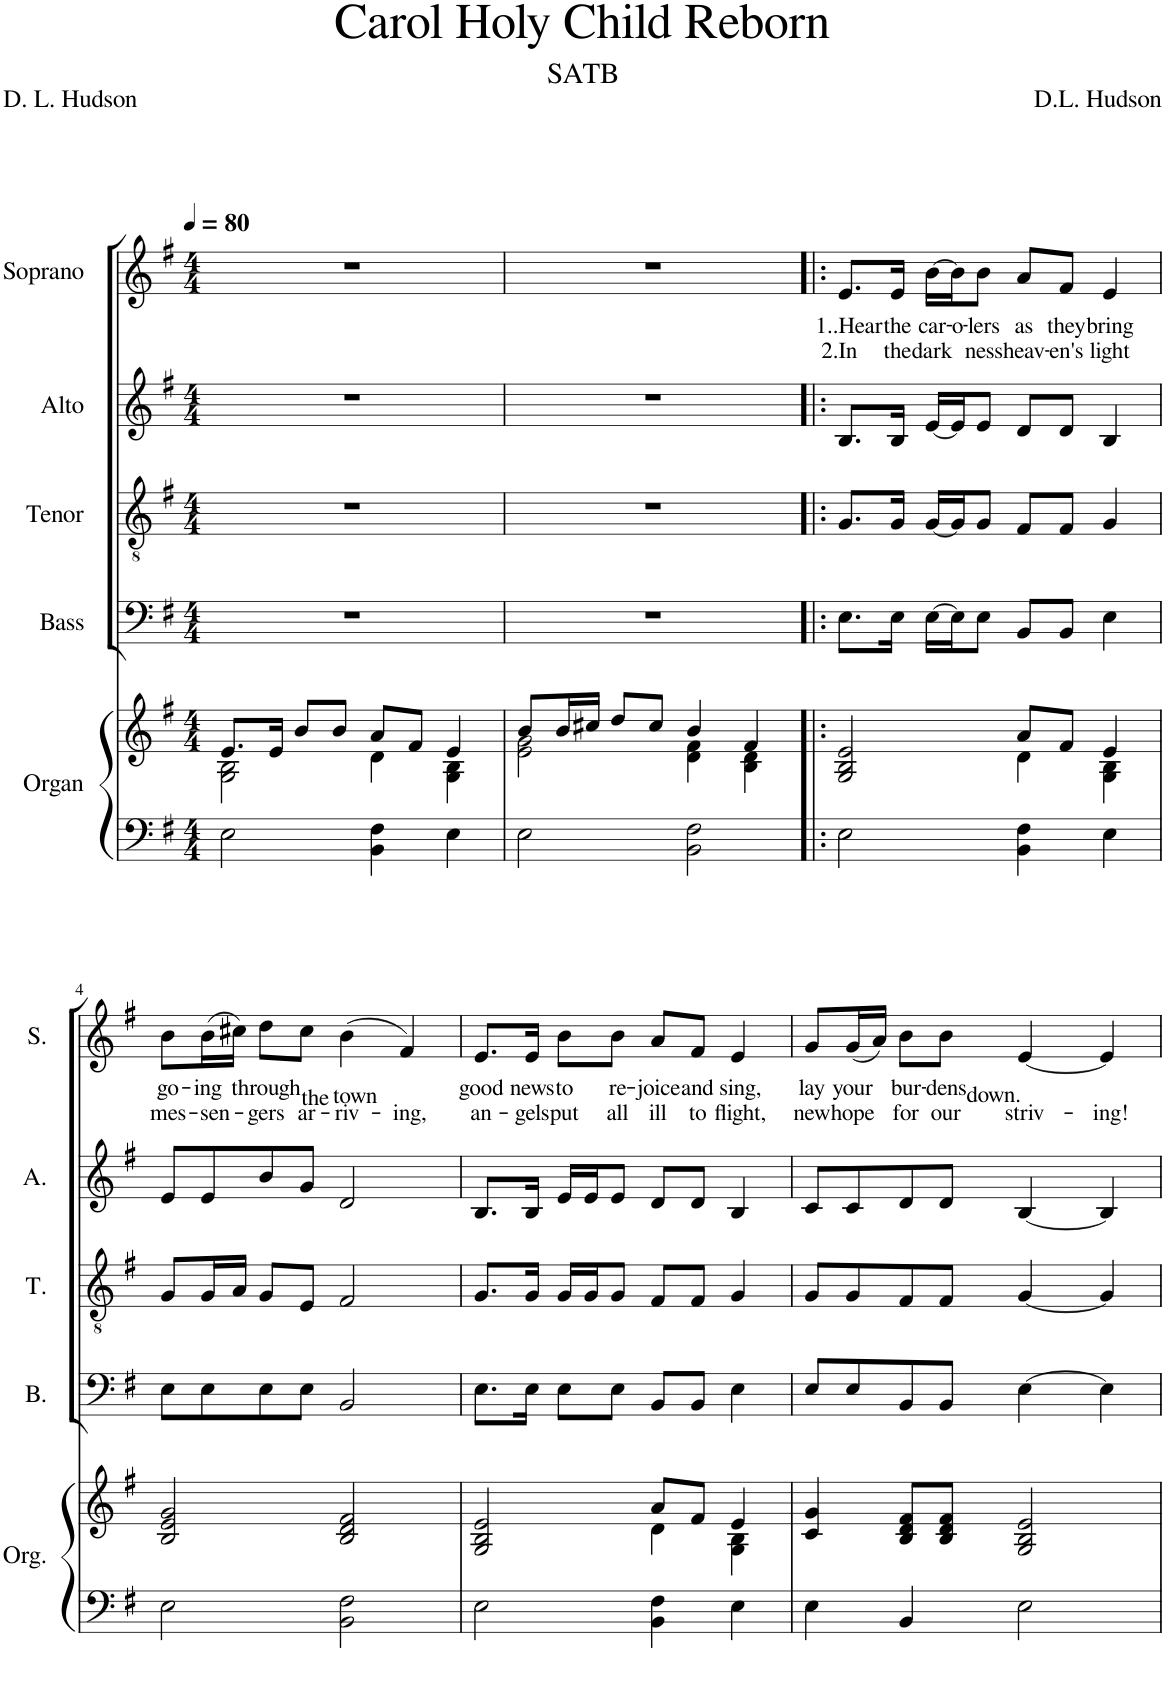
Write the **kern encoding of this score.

**kern	**kern	**kern	**kern	**kern	**kern	**text	**text
*part5	*part5	*part4	*part3	*part2	*part1	*part1	*part1
*staff6	*staff5	*staff4	*staff3	*staff2	*staff1	*staff1	*staff1
*I"Organ	*	*I"Bass	*I"Tenor	*I"Alto	*I"Soprano	*	*
*I'Org.	*	*I'B.	*I'T.	*I'A.	*I'S.	*	*
*clefF4	*clefG2	*clefF4	*clefGv2	*clefG2	*clefG2	*	*
*k[f#]	*k[f#]	*k[f#]	*k[f#]	*k[f#]	*k[f#]	*	*
*M4/4	*M4/4	*M4/4	*M4/4	*M4/4	*M4/4	*	*
*MM80	*MM80	*MM80	*MM80	*MM80	*MM80	*	*
=1	=1	=1	=1	=1	=1	=1	=1
*	*^	*	*	*	*	*	*
2E\	8.e/L	2G\ 2B\	1r	1r	1r	1r	.	.
.	16e/Jk	.	.	.	.	.	.	.
.	8b/L	.	.	.	.	.	.	.
.	8b/J	.	.	.	.	.	.	.
4BB\ 4F#\	8a/L	4d\	.	.	.	.	.	.
.	8f#/J	.	.	.	.	.	.	.
4E\	4e/	4G\ 4B\	.	.	.	.	.	.
=2	=2	=2	=2	=2	=2	=2	=2	=2
2E\	8b/L	2e\ 2g\	1r	1r	1r	1r	.	.
.	16b/L	.	.	.	.	.	.	.
.	16cc#X/JJ	.	.	.	.	.	.	.
.	8dd/L	.	.	.	.	.	.	.
.	8cc#/J	.	.	.	.	.	.	.
2BB\ 2F#\	4b/	4d\ 4f#\	.	.	.	.	.	.
.	4f#/	4B\ 4d\	.	.	.	.	.	.
=3!|:	=3!|:	=3!|:	=3!|:	=3!|:	=3!|:	=3!|:	=3!|:	=3!|:
!	!	!	!	!	!	!	!LO:LY:b	!LO:LY:b
2E\	2G/ 2B/ 2e/	2ryy	8.E\L	8.G/L	8.B/L	8.e/L	1..Hear	2.In
!	!	!	!	!	!	!	!LO:LY:b	!LO:LY:b
.	.	.	16E\Jk	16G/Jk	16B/Jk	16e/Jk	the	the
!	!	!	!	!	!	!	!LO:LY:b	!LO:LY:b
.	.	.	[16E\LL	[16G/LL	[16e/LL	[16b\LL	car-	dark
!	!	!	!	!	!	!	!LO:LY:b	!
.	.	.	16E\J]	16G/J]	16e/J]	16b\J]	-o-	.
!	!	!	!	!	!	!	!LO:LY:b	!LO:LY:b
.	.	.	8E\J	8G/J	8e/J	8b\J	-lers	ness
!	!	!	!	!	!	!	!LO:LY:b	!LO:LY:b
4BB\ 4F#\	8a/L	4d\	8BB/L	8F#/L	8d/L	8a/L	as	heav-
!	!	!	!	!	!	!	!LO:LY:b	!LO:LY:b
.	8f#/J	.	8BB/J	8F#/J	8d/J	8f#/J	they	-en's
!	!	!	!	!	!	!	!LO:LY:b	!LO:LY:b
4E\	4e/	4G\ 4B\	4E\	4G/	4B/	4e/	bring	light
!!LO:LB:g=z
=4	=4	=4	=4	=4	=4	=4	=4	=4
!	!	!	!	!	!	!	!LO:LY:b	!LO:LY:b
*	*v	*v	*	*	*	*	*	*
2E\	2B/ 2e/ 2g/	8E\L	8G/L	8e/L	8b\L	go-	mes-
!	!	!	!	!	!	!LO:LY:b	!LO:LY:b
.	.	8E\	16G/L	8e/	(16b\L	-ing	-sen-
.	.	.	16A/JJ	.	16cc#X\JJ)	.	.
!	!	!	!	!	!	!LO:LY:b	!LO:LY:b
.	.	8E\	8G/L	8b/	8dd\L	through	gers
!	!	!	!	!	!	!LO:LY:b	!LO:LY:b
.	.	8E\J	8E/J	8g/J	8cc#\J	the	ar-
!	!	!	!	!	!	!LO:LY:b	!LO:LY:b
2BB\ 2F#\	2B/ 2d/ 2f#/	2BB/	2F#/	2d/	(4b\	town	-riv-
!	!	!	!	!	!	!	!LO:LY:b
.	.	.	.	.	4f#/)	.	-ing,
=5	=5	=5	=5	=5	=5	=5	=5
*	*^	*	*	*	*	*	*
!	!	!	!	!	!	!	!LO:LY:b	!LO:LY:b
2E\	2G/ 2B/ 2e/	2ryy	8.E\L	8.G/L	8.B/L	8.e/L	good	an-
!	!	!	!	!	!	!	!LO:LY:b	!LO:LY:b
.	.	.	16E\Jk	16G/Jk	16B/Jk	16e/Jk	news	-gels
!	!	!	!	!	!	!	!LO:LY:b	!LO:LY:b
.	.	.	8E\L	16G/LL	16e/LL	8b\L	to	put
.	.	.	.	16G/J	16e/J	.	.	.
!	!	!	!	!	!	!	!LO:LY:b	!LO:LY:b
.	.	.	8E\J	8G/J	8e/J	8b\J	re-	all
!	!	!	!	!	!	!	!LO:LY:b	!LO:LY:b
4BB\ 4F#\	8a/L	4d\	8BB/L	8F#/L	8d/L	8a/L	-joice	ill
!	!	!	!	!	!	!	!LO:LY:b	!LO:LY:b
.	8f#/J	.	8BB/J	8F#/J	8d/J	8f#/J	and	to
!	!	!	!	!	!	!	!LO:LY:b	!LO:LY:b
4E\	4e/	4G\ 4B\	4E\	4G/	4B/	4e/	sing,	flight,
=6	=6	=6	=6	=6	=6	=6	=6	=6
!	!	!	!	!	!	!	!LO:LY:b	!LO:LY:b
*	*v	*v	*	*	*	*	*	*
4E\	4c/ 4g/	8E/L	8G/L	8c/L	8g/L	lay	new
!	!	!	!	!	!	!LO:LY:b	!LO:LY:b
.	.	8E/	8G/	8c/	(16g/L	your	hope
.	.	.	.	.	16a/JJ)	.	.
!	!	!	!	!	!	!LO:LY:b	!LO:LY:b
4BB/	8B/ 8d/ 8f#/L	8BB/	8F#/	8d/	8b\L	bur-	for
!	!	!	!	!	!	!LO:LY:b	!LO:LY:b
.	8B/ 8d/ 8f#/J	8BB/J	8F#/J	8d/J	8b\J	-dens	our
!	!	!	!	!	!	!	!LO:LY:b
2E\	2G/ 2B/ 2e/	[4E\	[4G/	[4B/	[4e/	.	striv-
!	!	!	!	!	!	!LO:LY:b	!LO:LY:b
.	.	4E\]	4G/]	4B/]	4e/]	down.	-ing!
=	=	=	=	=	=	=	=
*-	*-	*-	*-	*-	*-	*-	*-
